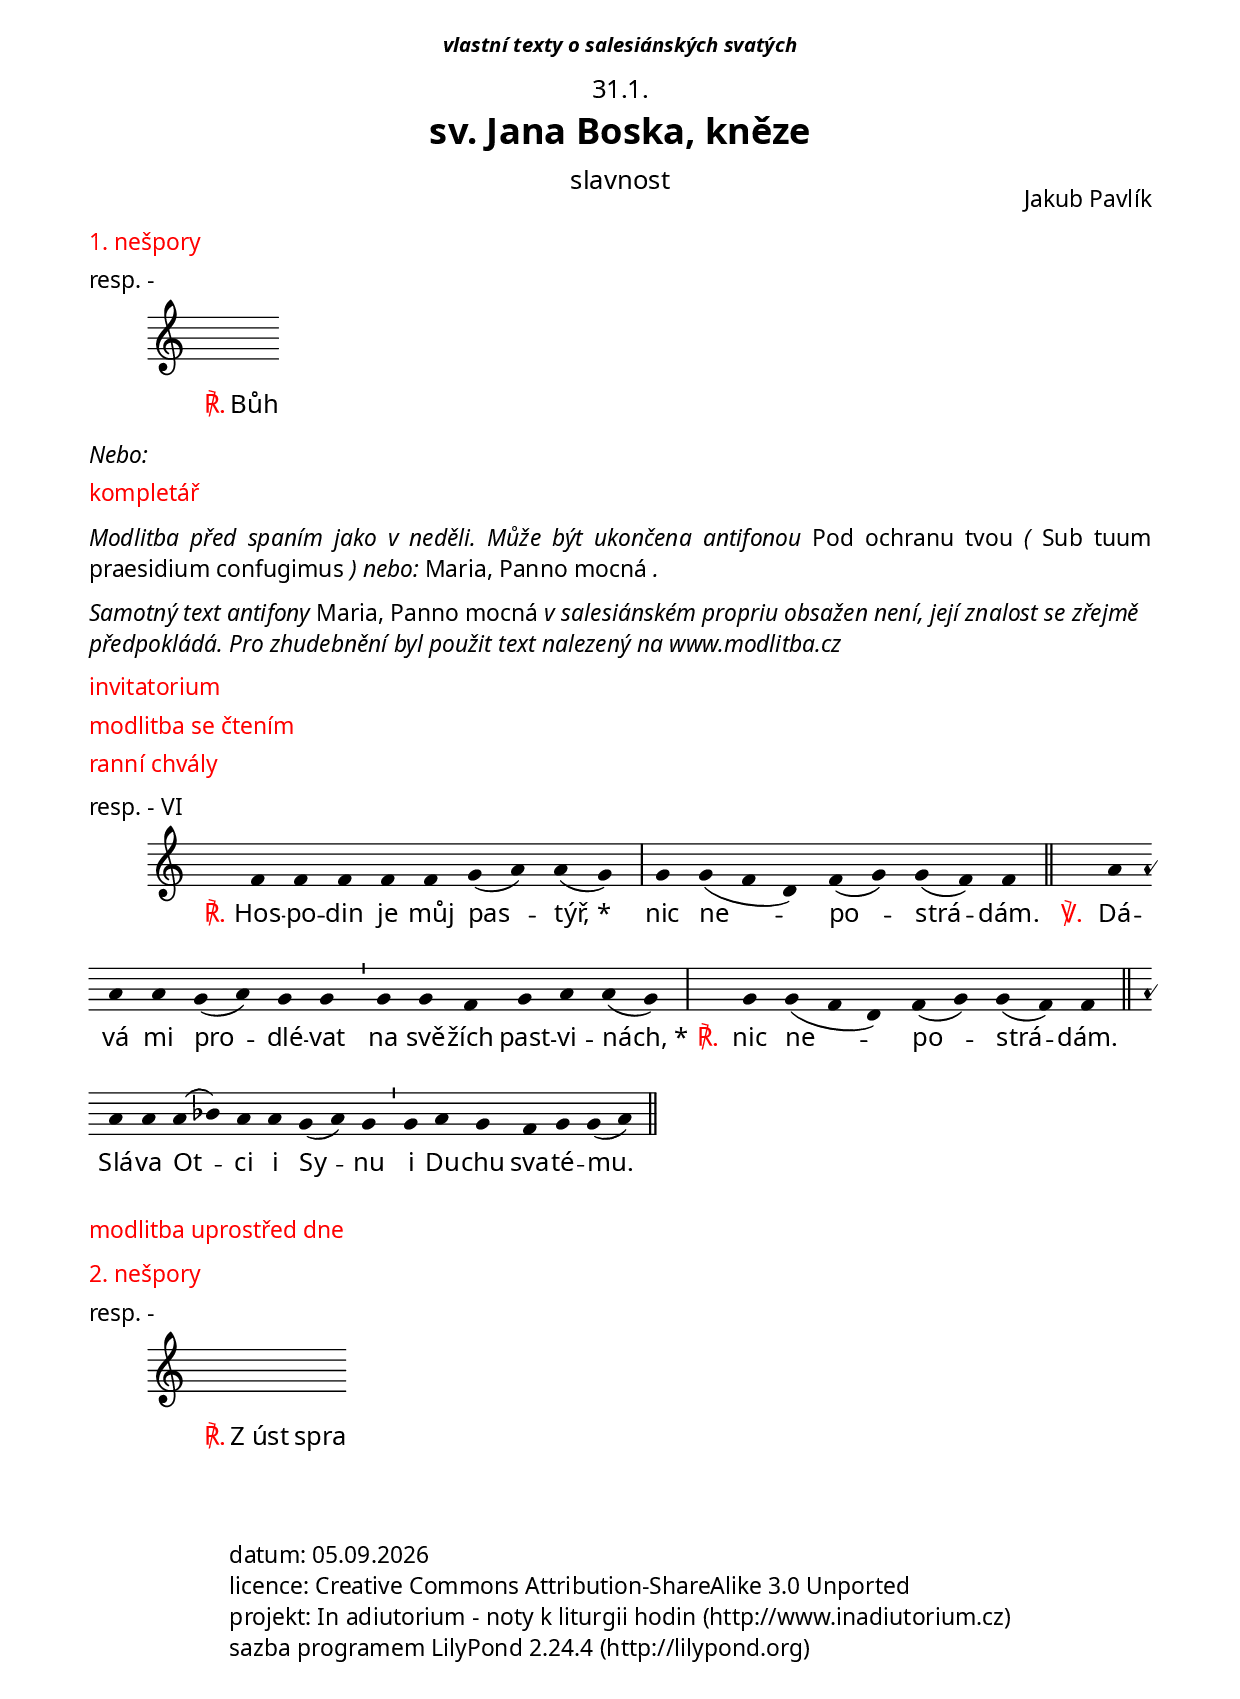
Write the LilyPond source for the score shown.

\version "2.19.32"

\include "../../spolecne.ly"
\include "../../spolecne/reholni.ly"
\include "../../dilyresponsorii.ly"

\header {
  title = \markup\titleSvatek
            "sv. Jana Boska, kněze"
            slavnost
            31.1.
           "vlastní texty o salesiánských svatých"
  composer = "Jakub Pavlík"
}

\markup {\nadpisHodinka {"1. nešpory"}}

\score {
  \relative c' {
    \choralniRezim

  }
  \addlyrics {
    Bůh tě po -- zve -- dl z_pra -- chu
    a po -- sa -- dil tě me -- zi ve -- li -- ká -- ny
    své -- ho li -- du.
  }
  \header {
    quid = "1. ant."
    modus = ""
    differentia = ""
    psalmus = "Žalm 113"
    id = "1ne-a1"
    piece = \markup {\sestavTitulek}
  }
}

\score {
  \relative c' {
    \choralniRezim

  }
  \addlyrics {
    V_to -- bě dal Hos -- po -- din hla -- do -- vě -- jí -- cím chléb,
    si -- rot -- kům ot -- ce,
    mlá -- de -- ži pří -- te -- le.
  }
  \header {
    quid = "2. ant."
    modus = ""
    differentia = ""
    psalmus = "Žalm 146"
    id = "1ne-a2"
    piece = \markup {\sestavTitulek}
  }
}

\score {
  \relative c' {
    \choralniRezim

  }
  \addlyrics {
    Bůh tě v_církvi po -- vo -- lal
    k_chvá -- le a slá -- vě své -- ho jmé -- na,
    aby zje -- vil mlá -- de -- ži svou lás -- ku.
  }
  \header {
    quid = "3. ant."
    modus = ""
    differentia = ""
    psalmus = "Ef 1"
    id = "1ne-a3"
    piece = \markup {\sestavTitulek}
  }
}

\score {
  \relative c' {
    \choralniRezim

    % R
    \neviditelna a

    % V
    \neviditelna a

    % Slava
  }
  \addlyrics {
    \Response Bůh si ho za -- mi -- lo -- val_*
    a za -- hr -- nul ho po -- cta -- mi.
    \Verse O -- děl ho slá -- vou
    \textRespDoxologie
  }
  \header {
    quid = "resp."
    modus = ""
    id = "1ne-r"
    piece = \markup {\sestavTitulekResp}
  }
}

\score {
  \relative c' {
    \choralniRezim

  }
  \addlyrics {
    Ce -- lý svůj ži -- vot a všech -- ny své sí -- ly
    dám do služ -- by mlá -- de -- ži.
  }
  \header {
    quid = "ant. k Magnificat"
    modus = ""
    differentia = ""
    psalmus = ""
    id = "1ne-am"
    piece = \markup {\sestavTitulekBezZalmu}
  }
}

\markup\italic{Nebo:}

\score {
  \relative c' {
    \choralniRezim

  }
  \addlyrics {
    Můj sy -- nu,
    za -- cho -- vá -- vej pří -- ka -- zy své -- ho ot -- ce,
    ne -- po -- hr -- dej na -- u -- če -- ní -- mi své mat -- ky
    a u -- cho -- vá -- vej je stá -- le ve svém srd -- ci.
  }
  \header {
    quid = "ant. k Magnificat"
    modus = ""
    differentia = ""
    psalmus = ""
    id = "1ne-am2"
    piece = \markup {\sestavTitulekBezZalmu}
  }
}

\markup {\nadpisHodinka {"kompletář"}}

\markup\justify\italic{
  Modlitba před spaním jako v neděli. Může být ukončena
  antifonou \upright{Pod ochranu tvou} (\upright{Sub tuum praesidium confugimus})
  nebo: \upright{Maria, Panno mocná}.
}

\markup\wordwrap\italic{
  Samotný text antifony \upright{Maria, Panno mocná} v salesiánském propriu obsažen není, její znalost se zřejmě předpokládá.
  Pro zhudebnění byl použit text nalezený na \sans\with-url #"http://www.modlitba.cz/modlitba-v-zivote/seznam-modliteb/rozdeleni-modliteb-podle-adresata-podle-toho-ke-komu-se-modlitbou-obracime/k-panne-marii/" {www.modlitba.cz}
}

\score {
  \relative c' {
    \choralniRezim

  }
  \addlyrics {
    Ma -- ri -- a, Pan -- no moc -- ná,
    ty vel -- ká a slav -- ná zášti -- to sva -- té Cír -- kve;
    ty po -- di -- vu -- hod -- ná po -- moc -- ni -- ce křes -- ťa -- nů;
    ty sa -- mo -- je -- di -- ná jsi po -- tře -- la všech -- ny blu -- dy na ce -- lém svě -- tě;
    o -- chraň nás před ne -- pří -- te -- lem v_na -- šich úz -- ko -- stech,
    v_na -- šich zá -- pa -- sech a v_na -- šich tís -- ních,
    a v_ho -- di -- ně smr -- ti
    při -- jmi na -- ši du -- ši do rá -- je.
    A -- men. % nechat? vypustit? v antifonach nebyva
  }
  \header {
    % text z http://www.modlitba.cz/modlitba-v-zivote/seznam-modliteb/rozdeleni-modliteb-podle-adresata-podle-toho-ke-komu-se-modlitbou-obracime/k-panne-marii/
    % protože v propriu se na modlitbu pouze odkazuje, ale není otištěna
    quid = "ant."
    modus = ""
    differentia = ""
    psalmus = ""
    id = "pannomocna"
    piece = \markup {\sestavTitulekBezZalmu}
  }
}

\markup {\nadpisHodinka {"invitatorium"}}

\score {
  \relative c' {
    \choralniRezim

  }
  \addlyrics {
    Ve svá -- tek sva -- té -- ho Ja -- na Bos -- ka
    chval -- me Pá -- na, na -- še -- ho Bo -- ha.
  }
  \header {
    quid = "ant."
    modus = ""
    differentia = ""
    psalmus = ""
    id = "invit"
    piece = \markup {\sestavTitulekBezZalmu}
  }
}

\markup {\nadpisHodinka {"modlitba se čtením"}}

\score {
  \relative c' {
    \choralniRezim

  }
  \addlyrics {
    Bůh mu dal moud -- rost a pro -- zí -- ra -- vost
    a srd -- ce vel -- ké ja -- ko moř -- ské po -- bře -- ží.
  }
  \header {
    quid = "1. ant."
    modus = ""
    differentia = ""
    psalmus = "Žalm 21"
    id = "mc-a1"
    piece = \markup {\sestavTitulek}
  }
}

\score {
  \relative c' {
    \choralniRezim

  }
  \addlyrics {
    Vě -- řil pro -- ti vší na -- dě -- ji
    a stal se ot -- cem mno -- ha ná -- ro -- dů.
  }
  \header {
    quid = "2. ant."
    modus = ""
    differentia = ""
    psalmus = "Žalm 92-I"
    id = "mc-a2"
    piece = \markup {\sestavTitulek}
  }
}

\score {
  \relative c' {
    \choralniRezim

  }
  \addlyrics {
    Dů -- vě -- řo -- val v_Hos -- po -- di -- na,
    ko -- nal dob -- ro;
    do něj vlo -- žil svou ra -- dost.
  }
  \header {
    quid = "3. ant."
    modus = ""
    differentia = ""
    psalmus = "Žalm 92-II"
    id = "mc-a3"
    piece = \markup {\sestavTitulek}
  }
}

\score {
  \relative c' {
    \choralniRezim

  }
  \addlyrics {
    Všech -- no, co ko -- ná -- te slo -- vy a či -- ny,
    ať je ko -- ná -- no
    v_Hos -- po -- di -- no -- vě jmé -- nu.
  }
  \header {
    quid = "ant. ke kantikům vigilie"
    modus = ""
    differentia = ""
    psalmus = ""
    id = "mc-avig"
    piece = \markup {\sestavTitulekBezZalmu}
  }
}

\markup {\nadpisHodinka {"ranní chvály"}}

\score {
  \relative c' {
    \choralniRezim

  }
  \addlyrics {
    Slá -- va a chvá -- la to -- bě,
    Bo -- že mých ot -- ců,
    jenžs mi dal moud -- rost,
    po -- ko -- ru a sí -- lu.
  }
  \header {
    quid = "1. ant."
    modus = ""
    differentia = ""
    psalmus = "Žalm 63"
    id = "rch-a1"
    piece = \markup {\sestavTitulek}
  }
}

\score {
  \relative c' {
    \choralniRezim

  }
  \addlyrics {
    Chval -- te na -- še -- ho Bo -- ha tan -- ci,
    zpí -- vej -- te mu za zvu -- ku bub -- nu a har -- fy,
    a -- le -- lu -- ja.
  }
  \header {
    quid = "2. ant."
    modus = ""
    differentia = ""
    psalmus = "Dan 3-III"
    id = "rch-a2"
    piece = \markup {\sestavTitulek}
  }
}

\score {
  \relative c' {
    \choralniRezim

  }
  \addlyrics {
    Za -- hr -- nu -- ješ ho ra -- dos -- tí před svou tvá -- ří,
    hlá -- sá mla -- dým tvá bla -- ho -- sla -- ven -- ství.
  }
  \header {
    quid = "3. ant."
    modus = ""
    differentia = ""
    psalmus = "Žalm 149"
    id = "rch-a3"
    piece = \markup {\sestavTitulek}
  }
}

\score {
  \relative c' {
    \choralniRezim

    % R
    \neviditelna f
    f4 f f f f g( a) a( g) \barMax
    g g( f d) f( g) g( f) f \barFinalis
    % V
    \neviditelna g
    a a a g( a) g g \barMin g g f g a a( g) \barMax
    % R
    \neviditelna g
    g g( f d) f( g) g( f) f \barFinalis
    % Slava
    \respVIdoxologie \barFinalis
  }
  \addlyrics {
    \Response Hos -- po -- din je můj pas -- týř,_*
    nic ne -- po -- strá -- dám.
    \Verse Dá -- vá mi pro -- dlé -- vat na svě -- žích past -- vi -- nách,_*
    \Response nic ne -- po -- strá -- dám.
    \textRespDoxologie
  }
  \header {
    quid = "resp."
    modus = "VI"
    fial = "responsoria.ly#2ct-ne"
    id = "rch-r"
    piece = \markup\sestavTitulekResp
  }
}

\score {
  \relative c' {
    \choralniRezim

  }
  \addlyrics {
    Bla -- ho -- sla -- ve -- ní ti -- ší,
    ne -- boť o -- ni do -- sta -- nou ze -- mi za dě -- dic -- tví.
    Bla -- ho -- sla -- ve -- ní čis -- té -- ho srd -- ce,
    ne -- boť o -- ni bu -- dou vi -- dět Bo -- ha.
  }
  \header {
    quid = "ant. k Benedictus"
    modus = ""
    differentia = ""
    psalmus = ""
    id = "rch-ab"
    piece = \markup {\sestavTitulekBezZalmu}
  }
}

\markup {\nadpisHodinka {"modlitba uprostřed dne"}}

\score {
  \relative c' {
    \choralniRezim

  }
  \addlyrics {
    Služ -- te Hos -- po -- di -- nu s_ra -- dos -- tí,
    a -- le -- lu -- ja.
  }
  \header {
    quid = "ant. dopoledne"
    modus = ""
    differentia = ""
    psalmus = ""
    id = "tercie"
    piece = \markup {\sestavTitulekBezZalmu}
  }
}

\score {
  \relative c' {
    \choralniRezim

  }
  \addlyrics {
    Klaň -- te se Bo -- hu v_kaž -- dé do -- bě:
    v_ra -- dos -- ti i v_bo -- les -- ti.
  }
  \header {
    quid = "ant. v poledne"
    modus = ""
    differentia = ""
    psalmus = ""
    id = "sexta"
    piece = \markup {\sestavTitulekBezZalmu}
  }
}

\score {
  \relative c' {
    \choralniRezim

  }
  \addlyrics {
    Ať nám Bůh po -- má -- há krá -- čet
    po ne -- bes -- ké ces -- tě.
  }
  \header {
    quid = "ant. odpoledne"
    modus = ""
    differentia = ""
    psalmus = ""
    id = "nona"
    piece = \markup {\sestavTitulekBezZalmu}
  }
}

\markup {\nadpisHodinka {"2. nešpory"}}

\score {
  \relative c' {
    \choralniRezim

  }
  \addlyrics {
    Mo -- je slá -- va je v_Hos -- po -- di -- nu,
    ať to sly -- ší po -- kor -- ní
    a ra -- du -- jí se.
  }
  \header {
    quid = "1. ant."
    modus = ""
    differentia = ""
    psalmus = "Žalm 15"
    id = "ne-a1"
    piece = \markup {\sestavTitulek}
  }
}

\score {
  \relative c' {
    \choralniRezim

  }
  \addlyrics {
    Po -- čá -- tek moud -- ros -- ti je bát se Hos -- po -- di -- na,
    moud -- rý je ten,
    kdo je mu věr -- ný.
  }
  \header {
    quid = "2. ant."
    modus = ""
    differentia = ""
    psalmus = "Žalm 112"
    id = "ne-a2"
    piece = \markup {\sestavTitulek}
  }
}

\score {
  \relative c' {
    \choralniRezim

  }
  \addlyrics {
    Ve -- li -- ký a po -- di -- vu -- hod -- ný jsi, Pa -- ne,
    ve všech svých sva -- tých.
  }
  \header {
    quid = "3. ant."
    modus = ""
    differentia = ""
    psalmus = "Zj 15"
    id = "ne-a3"
    piece = \markup {\sestavTitulek}
  }
}

\score {
  \relative c' {
    \choralniRezim

    % R
    \neviditelna a

    % V
    \neviditelna a

    % R
    \neviditelna a

    % Slava
  }
  \addlyrics {
    \Response Z_úst spra -- ved -- li -- vé -- ho vy -- chá -- ze -- jí_*
    slo -- va moud -- ros -- ti.
    \Verse Ve svém srd -- ci má Bo -- ží zá -- kon.
    \Response
    \textRespDoxologie
  }
  \header {
    quid = "resp."
    modus = ""
    id = "ne-r"
    piece = \markup {\sestavTitulekResp}
  }
}

\score {
  \relative c' {
    \choralniRezim

  }
  \addlyrics {
    Pro spá -- su va -- šich du -- ší
    dám s_ra -- dos -- tí ce -- lý svůj ži -- vot.
  }
  \header {
    quid = "ant. k Magnificat"
    modus = ""
    differentia = ""
    psalmus = ""
    id = "ne-am"
    piece = \markup {\sestavTitulekBezZalmu}
  }
}